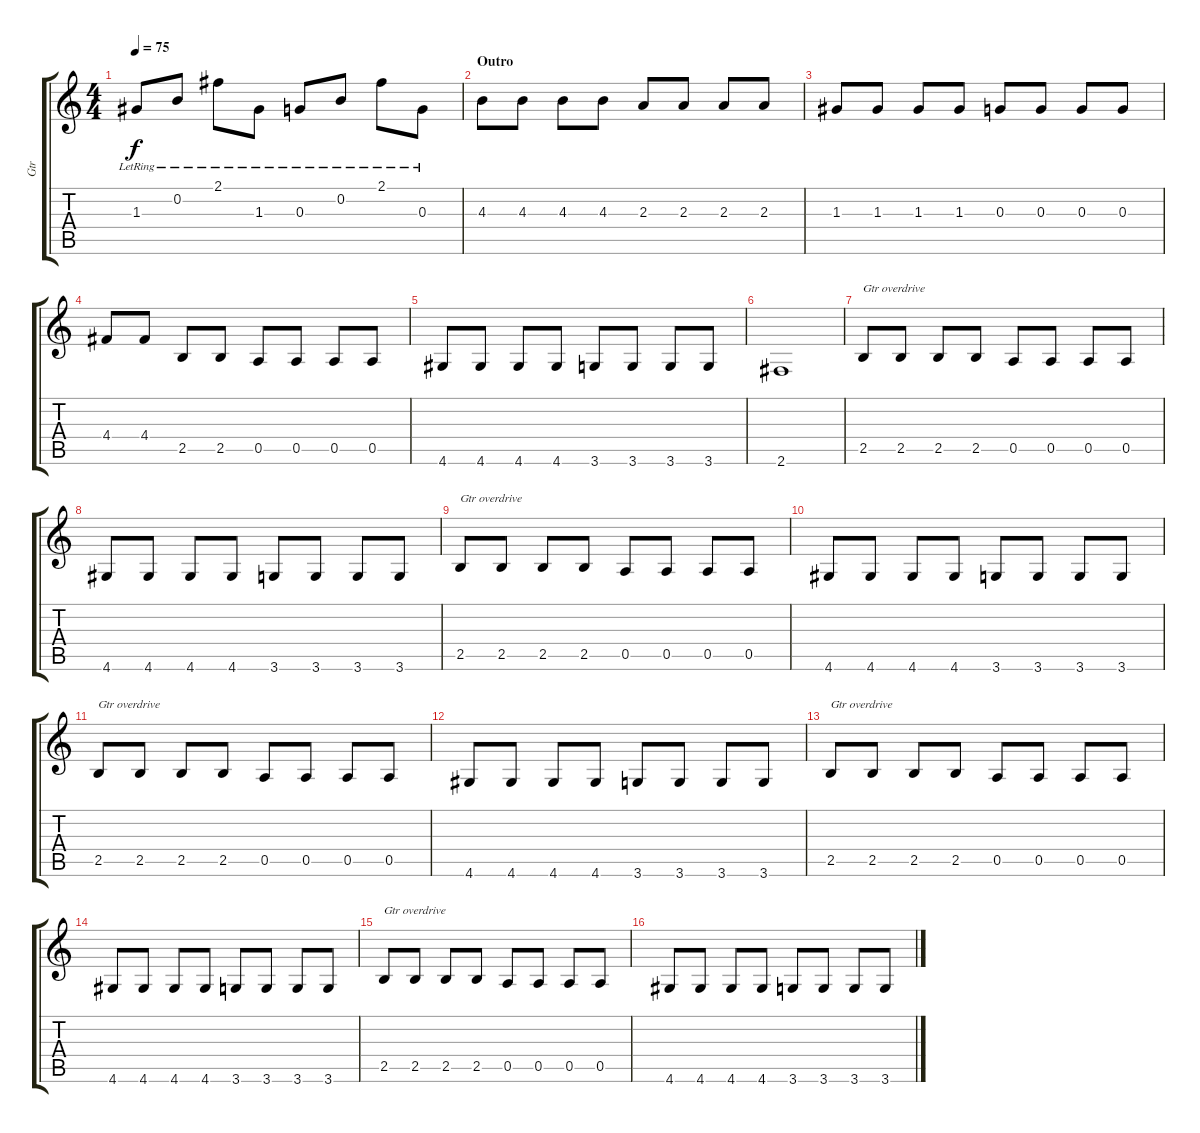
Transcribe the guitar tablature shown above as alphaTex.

\track ("Gtr" "Gtr") {instrument electricguitarjazz}
\staff {score tabs}
\tuning (E4 B3 G3 D3 A2 E2) {hide}
\ts (4 4)
\tempo 75
\clef g2
\ks c
1.3{lr}.8{dy f} 0.2{lr}.8 2.1{lr}.8 1.3{lr}.8 0.3{lr}.8 0.2{lr}.8 2.1{lr}.8 0.3{lr}.8 |
\section ("" "Outro")
4.3.8 4.3.8 4.3.8 4.3.8 2.3.8 2.3.8 2.3.8 2.3.8 |
1.3.8 1.3.8 1.3.8 1.3.8 0.3.8 0.3.8 0.3.8 0.3.8 |
4.4.8 4.4.8 2.5.8 2.5.8 0.5.8 0.5.8 0.5.8 0.5.8 |
4.6.8 4.6.8 4.6.8 4.6.8 3.6.8 3.6.8 3.6.8 3.6.8 |
2.6.1 |
2.5.8{txt "Gtr overdrive" instrument overdrivenguitar} 2.5.8 2.5.8 2.5.8 0.5.8 0.5.8 0.5.8 0.5.8 |
4.6.8 4.6.8 4.6.8 4.6.8 3.6.8 3.6.8 3.6.8 3.6.8 |
2.5.8{txt "Gtr overdrive" instrument overdrivenguitar} 2.5.8 2.5.8 2.5.8 0.5.8 0.5.8 0.5.8 0.5.8 |
4.6.8 4.6.8 4.6.8 4.6.8 3.6.8 3.6.8 3.6.8 3.6.8 |
2.5.8{txt "Gtr overdrive" instrument overdrivenguitar} 2.5.8 2.5.8 2.5.8 0.5.8 0.5.8 0.5.8 0.5.8 |
4.6.8 4.6.8 4.6.8 4.6.8 3.6.8 3.6.8 3.6.8 3.6.8 |
2.5.8{txt "Gtr overdrive" instrument overdrivenguitar} 2.5.8 2.5.8 2.5.8 0.5.8 0.5.8 0.5.8 0.5.8 |
4.6.8 4.6.8 4.6.8 4.6.8 3.6.8 3.6.8 3.6.8 3.6.8 |
2.5.8{txt "Gtr overdrive" instrument overdrivenguitar} 2.5.8 2.5.8 2.5.8 0.5.8 0.5.8 0.5.8 0.5.8 |
4.6.8 4.6.8 4.6.8 4.6.8 3.6.8 3.6.8 3.6.8 3.6.8
